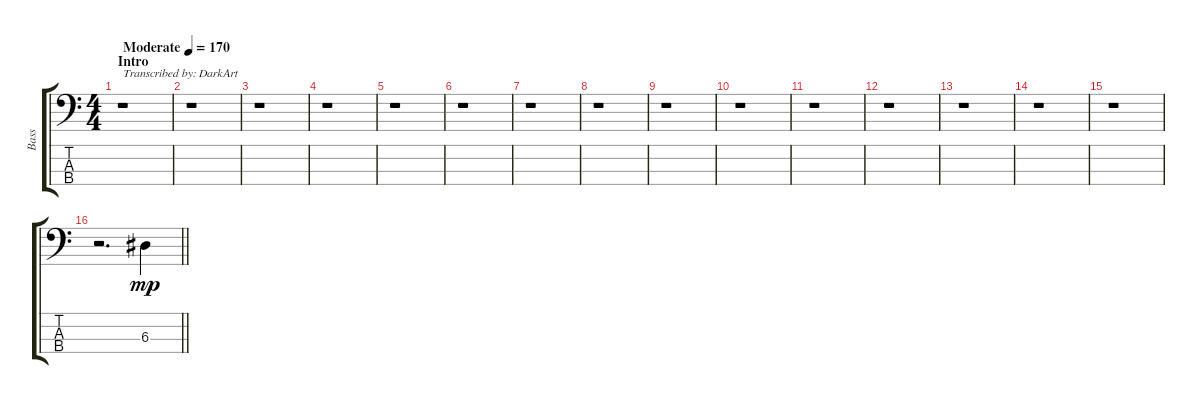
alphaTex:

\track ("Bass" "Bass") {instrument electricbassfinger}
\staff {score tabs}
\tuning (G2 D2 A1 E1) {hide}
\ts (4 4)
\section ("" "Intro")
\tempo (170 "Moderate")
\clef f4
\ks c
r.1{txt "Transcribed by: DarkArt" dy mp instrument electricbassfinger} |
r.1 |
r.1 |
r.1 |
r.1 |
r.1 |
r.1 |
r.1 |
r.1 |
r.1 |
r.1 |
r.1 |
r.1 |
r.1 |
r.1 |
\barLineRight lightlight
r.2{d} 6.3{ss}.4
